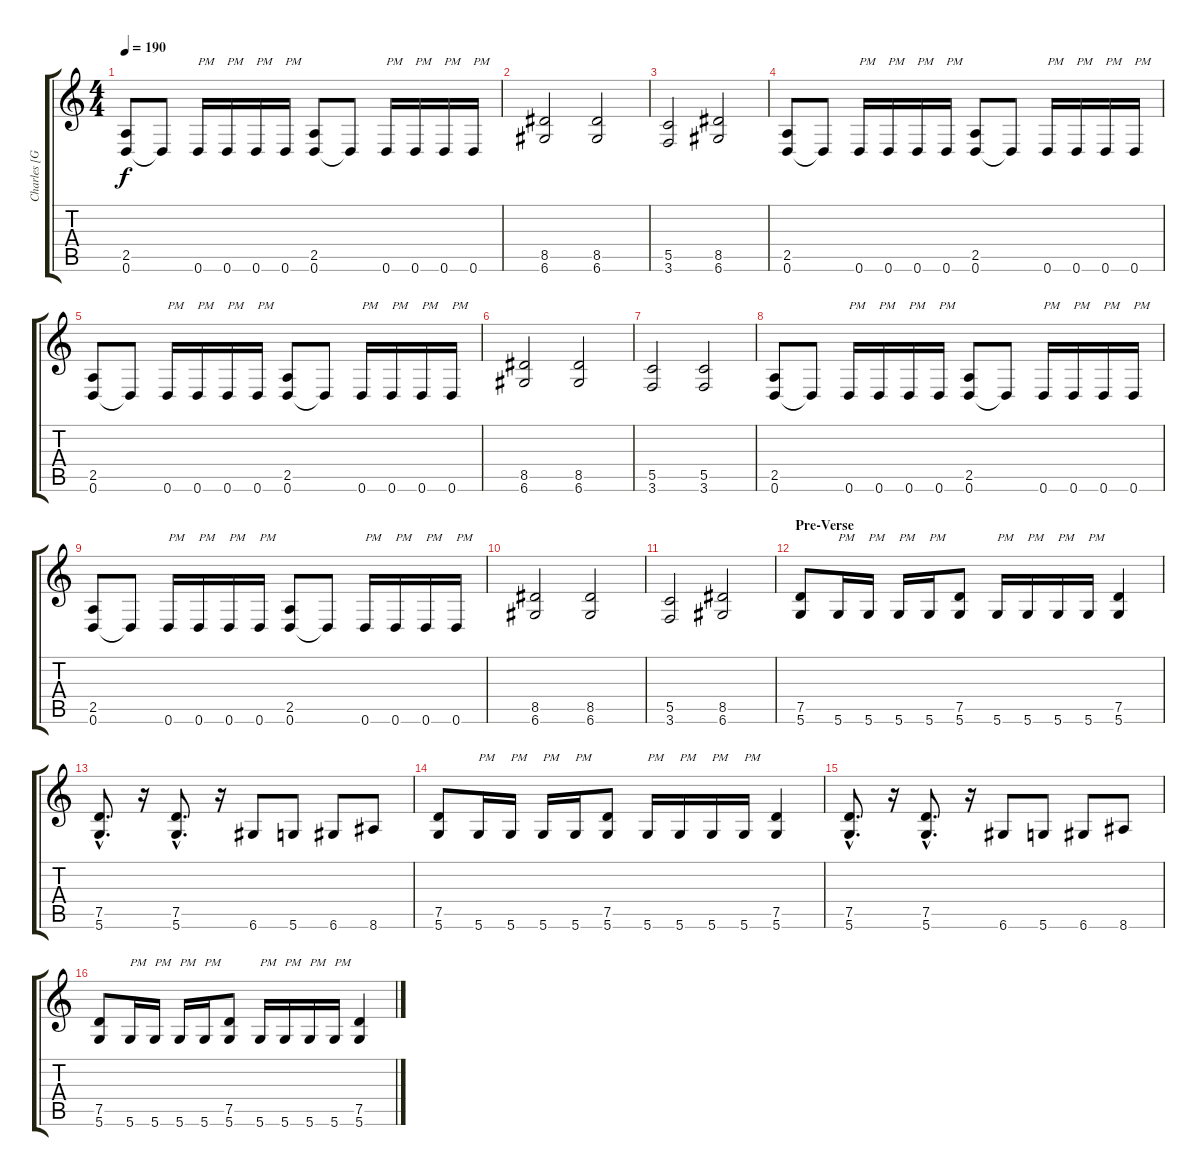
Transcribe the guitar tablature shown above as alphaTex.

\track ("Charles [Guitar]" "Charles [G") {instrument distortionguitar}
\staff {score tabs}
\tuning (D4 A3 F3 C3 G2 D2) {hide}
\ts (4 4)
\tempo 190
\clef g2
\ks c
(2.5 0.6).8{dy f} 0.6{t}.8 0.6.16{txt "PM"} 0.6.16{txt "PM"} 0.6.16{txt "PM"} 0.6.16{txt "PM"} (2.5 0.6).8 0.6{t}.8 0.6.16{txt "PM"} 0.6.16{txt "PM"} 0.6.16{txt "PM"} 0.6.16{txt "PM"} |
(8.5 6.6).2 (8.5 6.6).2 |
(5.5 3.6).2 (8.5 6.6).2 |
(2.5 0.6).8 0.6{t}.8 0.6.16{txt "PM"} 0.6.16{txt "PM"} 0.6.16{txt "PM"} 0.6.16{txt "PM"} (2.5 0.6).8 0.6{t}.8 0.6.16{txt "PM"} 0.6.16{txt "PM"} 0.6.16{txt "PM"} 0.6.16{txt "PM"} |
(2.5 0.6).8 0.6{t}.8 0.6.16{txt "PM"} 0.6.16{txt "PM"} 0.6.16{txt "PM"} 0.6.16{txt "PM"} (2.5 0.6).8 0.6{t}.8 0.6.16{txt "PM"} 0.6.16{txt "PM"} 0.6.16{txt "PM"} 0.6.16{txt "PM"} |
(8.5 6.6).2 (8.5 6.6).2 |
(5.5 3.6).2 (5.5 3.6).2 |
(2.5 0.6).8 0.6{t}.8 0.6.16{txt "PM"} 0.6.16{txt "PM"} 0.6.16{txt "PM"} 0.6.16{txt "PM"} (2.5 0.6).8 0.6{t}.8 0.6.16{txt "PM"} 0.6.16{txt "PM"} 0.6.16{txt "PM"} 0.6.16{txt "PM"} |
(2.5 0.6).8 0.6{t}.8 0.6.16{txt "PM"} 0.6.16{txt "PM"} 0.6.16{txt "PM"} 0.6.16{txt "PM"} (2.5 0.6).8 0.6{t}.8 0.6.16{txt "PM"} 0.6.16{txt "PM"} 0.6.16{txt "PM"} 0.6.16{txt "PM"} |
(8.5 6.6).2 (8.5 6.6).2 |
(5.5 3.6).2 (8.5 6.6).2 |
\section ("" "Pre-Verse")
(7.5 5.6).8 5.6.16{txt "PM"} 5.6.16{txt "PM"} 5.6.16{txt "PM"} 5.6.16{txt "PM"} (7.5 5.6).8 5.6.16{txt "PM"} 5.6.16{txt "PM"} 5.6.16{txt "PM"} 5.6.16{txt "PM"} (7.5 5.6).4 |
(7.5{hac} 5.6{hac}).8{d} r.16 (7.5{hac} 5.6{hac}).8{d} r.16 6.6.8 5.6.8 6.6.8 8.6.8 |
(7.5 5.6).8 5.6.16{txt "PM"} 5.6.16{txt "PM"} 5.6.16{txt "PM"} 5.6.16{txt "PM"} (7.5 5.6).8 5.6.16{txt "PM"} 5.6.16{txt "PM"} 5.6.16{txt "PM"} 5.6.16{txt "PM"} (7.5 5.6).4 |
(7.5{hac} 5.6{hac}).8{d} r.16 (7.5{hac} 5.6{hac}).8{d} r.16 6.6.8 5.6.8 6.6.8 8.6.8 |
(7.5 5.6).8 5.6.16{txt "PM"} 5.6.16{txt "PM"} 5.6.16{txt "PM"} 5.6.16{txt "PM"} (7.5 5.6).8 5.6.16{txt "PM"} 5.6.16{txt "PM"} 5.6.16{txt "PM"} 5.6.16{txt "PM"} (7.5 5.6).4
